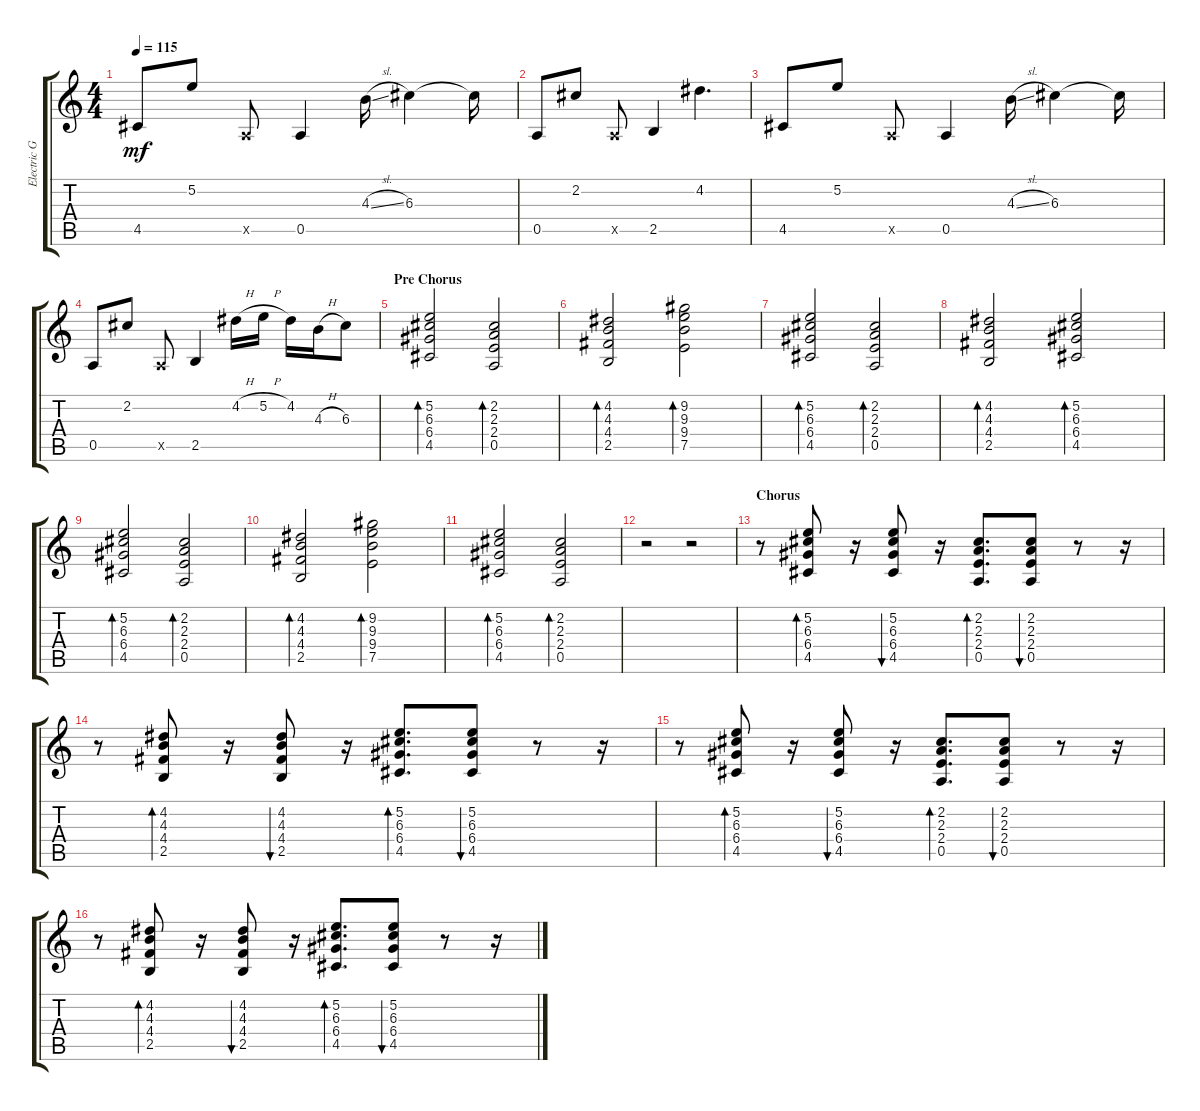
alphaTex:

\track ("Electric Guitar" "Electric G") {instrument electricguitarclean}
\staff {score tabs}
\tuning (E4 B3 G3 D3 A2 E2) {hide}
\ts (4 4)
\tempo 115
\clef g2
\ks c
4.5.8{dy mf} 5.2.8 0.5{x}.8 0.5.4 4.3{sl}.16 6.3.4 6.3{t}.16 |
0.5.8 2.2.8 0.5{x}.8 2.5.4 4.2.4{d} |
4.5.8 5.2.8 0.5{x}.8 0.5.4 4.3{sl}.16 6.3.4 6.3{t}.16 |
0.5.8 2.2.8 0.5{x}.8 2.5.4 4.2{h}.16 5.2{h}.16 4.2.16 4.3{h}.16 6.3.8 |
\section ("" "Pre Chorus")
(5.2 6.3 6.4 4.5).2{bd 30} (2.2 2.3 2.4 0.5).2{bd 30} |
(4.2 4.3 4.4 2.5).2{bd 30} (9.2 9.3 9.4 7.5).2{bd 30} |
(5.2 6.3 6.4 4.5).2{bd 30} (2.2 2.3 2.4 0.5).2{bd 30} |
(4.2 4.3 4.4 2.5).2{bd 30} (5.2 6.3 6.4 4.5).2{bd 30} |
(5.2 6.3 6.4 4.5).2{bd 30} (2.2 2.3 2.4 0.5).2{bd 30} |
(4.2 4.3 4.4 2.5).2{bd 30} (9.2 9.3 9.4 7.5).2{bd 30} |
(5.2 6.3 6.4 4.5).2{bd 30} (2.2 2.3 2.4 0.5).2{bd 30} |
r.2 r.2 |
\section ("" "Chorus")
r.8 (5.2 6.3 6.4 4.5).8{bd 30} r.16 (5.2 6.3 6.4 4.5).8{bu 30} r.16 (2.2 2.3 2.4 0.5).8{d bd 30} (2.2 2.3 2.4 0.5).8{bu 30} r.8 r.16 |
r.8 (4.2 4.3 4.4 2.5).8{bd 30} r.16 (4.2 4.3 4.4 2.5).8{bu 30} r.16 (5.2 6.3 6.4 4.5).8{d bd 30} (5.2 6.3 6.4 4.5).8{bu 30} r.8 r.16 |
r.8 (5.2 6.3 6.4 4.5).8{bd 30} r.16 (5.2 6.3 6.4 4.5).8{bu 30} r.16 (2.2 2.3 2.4 0.5).8{d bd 30} (2.2 2.3 2.4 0.5).8{bu 30} r.8 r.16 |
r.8 (4.2 4.3 4.4 2.5).8{bd 30} r.16 (4.2 4.3 4.4 2.5).8{bu 30} r.16 (5.2 6.3 6.4 4.5).8{d bd 30} (5.2 6.3 6.4 4.5).8{bu 30} r.8 r.16
